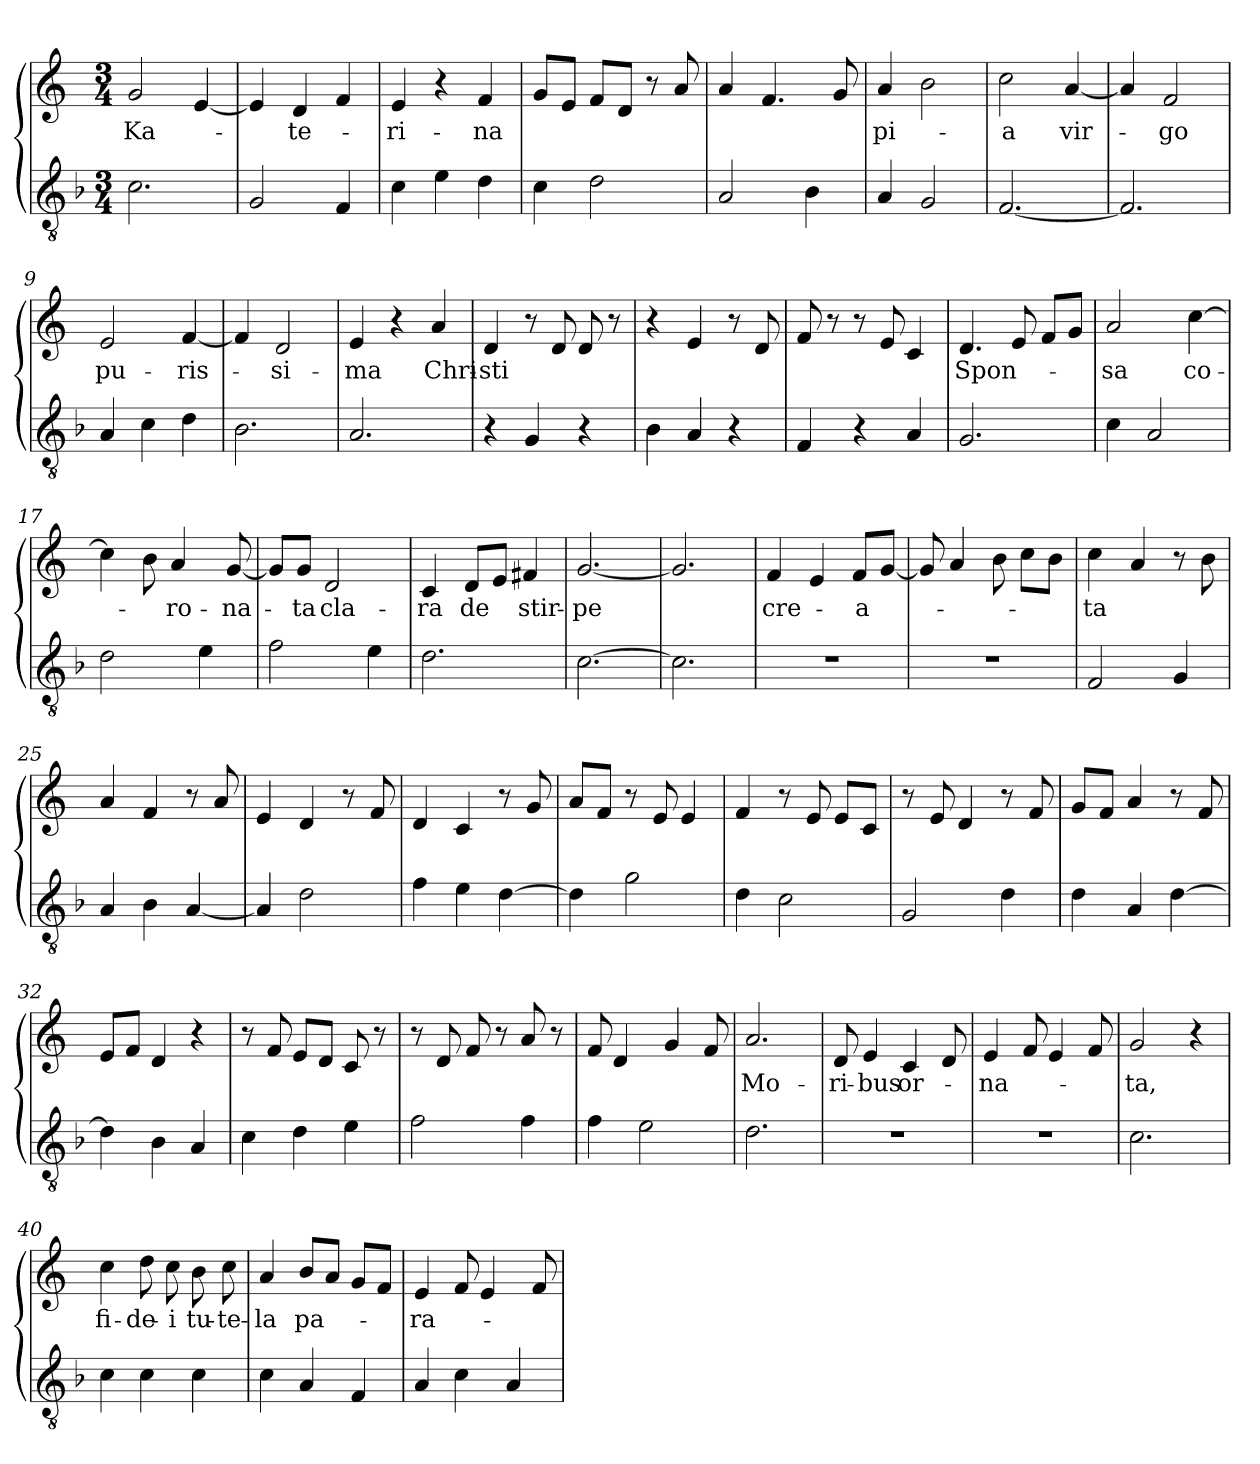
**kern	**kern	**text
*part2	*part1	*part1
*staff2	*staff1	*staff1
*clefGv2	*clefG2	*
*k[b-]	*k[]	*
*F:	*C:	*
*M3/4	*M3/4	*
=1	=1	=1
!	!	!LO:LY:b
2.c\	2g/	Ka-
.	[<4e/	.
=2	=2	=2
2G/	4e/]	.
!	!	!LO:LY:b
.	4d/	-te-
4F/	4f/	.
=3	=3	=3
!	!	!LO:LY:b
4c\	4e/	-ri-
4e\	4r	.
!	!	!LO:LY:b
4d\	4f/	-na
=4	=4	=4
4c\	8g/L	.
.	8e/J	.
2d\	8f/L	.
.	8d/J	.
.	8r	.
.	8a/	.
=5	=5	=5
2A/	4a/	.
.	4.f/	.
4B-\	.	.
.	8g/	.
=6	=6	=6
!	!	!LO:LY:b
4A/	4a/	pi-
2G/	2b\	.
=7	=7	=7
!	!	!LO:LY:b
[<2.F/	2cc\	-a
!	!	!LO:LY:b
.	[<4a/	vir-
=8	=8	=8
2.F/]	4a/]	.
!	!	!LO:LY:b
.	2f/	-go
=9	=9	=9
!	!	!LO:LY:b
4A/	2e/	pu-
4c\	.	.
!	!	!LO:LY:b
4d\	[<4f/	-ris-
=10	=10	=10
2.B-\	4f/]	.
!	!	!LO:LY:b
.	2d/	-si-
=11	=11	=11
!	!	!LO:LY:b
2.A/	4e/	-ma
.	4r	.
!	!	!LO:LY:b
.	4a/	Chri-
!!LO:LB:g=z
=12	=12	=12
!	!	!LO:LY:b
4r	4d/	-sti
4G/	8r	.
.	8d/	.
4r	8d/	.
.	8r	.
=13	=13	=13
4B-\	4r	.
4A/	4e/	.
4r	8r	.
.	8d/	.
=14	=14	=14
4F/	8f/	.
.	8r	.
4r	8r	.
.	8e/	.
4A/	4c/	.
=15	=15	=15
!	!	!LO:LY:b
2.G/	4.d/	Spon-
.	8e/	.
.	8f/L	.
.	8g/J	.
=16	=16	=16
!	!	!LO:LY:b
4c\	2a/	-sa
2A/	.	.
!	!	!LO:LY:b
.	[>4cc\	co-
=17	=17	=17
2d\	4cc\]	.
.	8b\	.
!	!	!LO:LY:b
.	4a/	-ro-
4e\	.	.
!	!	!LO:LY:b
.	[<8g/	-na-
=18	=18	=18
2f\	8g/L]	.
!	!	!LO:LY:b
.	8g/J	-ta
!	!	!LO:LY:b
.	2d/	cla-
4e\	.	.
=19	=19	=19
!	!	!LO:LY:b
2.d\	4c/	-ra
!	!	!LO:LY:b
.	8d/L	de
.	8e/J	.
!	!	!LO:LY:b
.	4f#X/	stir-
=20	=20	=20
!	!	!LO:LY:b
[>2.c\	[2.g/	-pe
=21	=21	=21
2.c\]	2.g/]	.
!!LO:LB:g=z
=22	=22	=22
!	!	!LO:LY:b
2.r	4f/	cre-
.	4e/	.
!	!	!LO:LY:b
.	8f/L	-a-
.	[<8g/J	.
=23	=23	=23
2.r	8g/]	.
.	4a/	.
.	8b\	.
.	8cc\L	.
.	8b\J	.
=24	=24	=24
!	!	!LO:LY:b
2F/	4cc\	-ta
.	4a/	.
4G/	8r	.
.	8b\	.
=25	=25	=25
4A/	4a/	.
4B-\	4f/	.
[<4A/	8r	.
.	8a/	.
=26	=26	=26
4A/]	4e/	.
2d\	4d/	.
.	8r	.
.	8f/	.
=27	=27	=27
4f\	4d/	.
4e\	4c/	.
[>4d\	8r	.
.	8g/	.
=28	=28	=28
4d\]	8a/L	.
.	8f/J	.
2g\	8r	.
.	8e/	.
.	4e/	.
=29	=29	=29
4d\	4f/	.
2c\	8r	.
.	8e/	.
.	8e/L	.
.	8c/J	.
=30	=30	=30
2G/	8r	.
.	8e/	.
.	4d/	.
4d\	8r	.
.	8f/	.
!!LO:LB:g=z
=31	=31	=31
4d\	8g/L	.
.	8f/J	.
4A/	4a/	.
[>4d\	8r	.
.	8f/	.
=32	=32	=32
4d\]	8e/L	.
.	8f/J	.
4B-\	4d/	.
4A/	4r	.
=33	=33	=33
4c\	8r	.
.	8f/	.
4d\	8e/L	.
.	8d/J	.
4e\	8c/	.
.	8r	.
=34	=34	=34
2f\	8r	.
.	8d/	.
.	8f/	.
.	8r	.
4f\	8a/	.
.	8r	.
=35	=35	=35
4f\	8f/	.
.	4d/	.
2e\	.	.
.	4g/	.
.	8f/	.
=36	=36	=36
!	!	!LO:LY:b
2.d\	2.a/	Mo-
=37	=37	=37
!	!	!LO:LY:b
2.r	8d/	-ri-
!	!	!LO:LY:b
.	4e/	-bus
!	!	!LO:LY:b
.	4c/	or-
.	8d/	.
=38	=38	=38
!	!	!LO:LY:b
2.r	4e/	-na-
.	8f/	.
.	4e/	.
.	8f/	.
=39	=39	=39
!	!	!LO:LY:b
2.c\	2g/	-ta,
.	4r	.
!!LO:PB:g=z
=40	=40	=40
!	!	!LO:LY:b
4c\	4cc\	fi-
!	!	!LO:LY:b
4c\	8dd\	-de-
!	!	!LO:LY:b
.	8cc\	-i
!	!	!LO:LY:b
4c\	8b\	tu-
!	!	!LO:LY:b
.	8cc\	-te-
=41	=41	=41
!	!	!LO:LY:b
4c\	4a/	-la
!	!	!LO:LY:b
4A/	8b/L	pa-
.	8a/J	.
4F/	8g/L	.
.	8f/J	.
=42	=42	=42
!	!	!LO:LY:b
4A/	4e/	-ra-
4c\	8f/	.
.	4e/	.
4A/	.	.
.	8f/	.
=	=	=
*-	*-	*-
